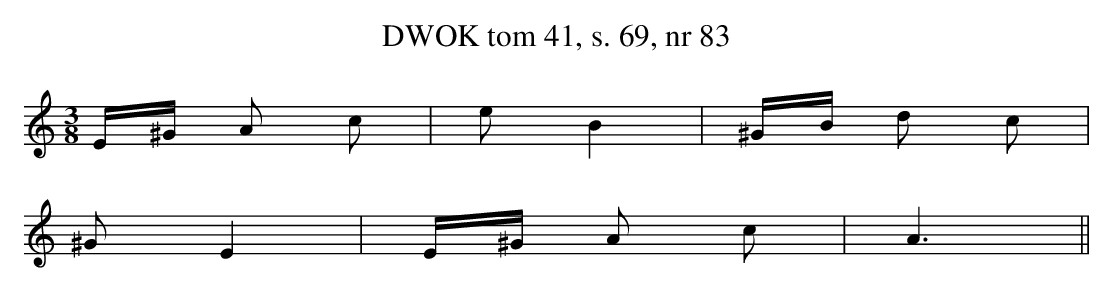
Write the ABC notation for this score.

X:1
T:DWOK tom 41, s. 69, nr 83
L:1/16
M:3/8
K:C
E^G A2 c2|e2 B4|^GB d2 c2|
^G2 E4|E^G A2 c2|A6||
